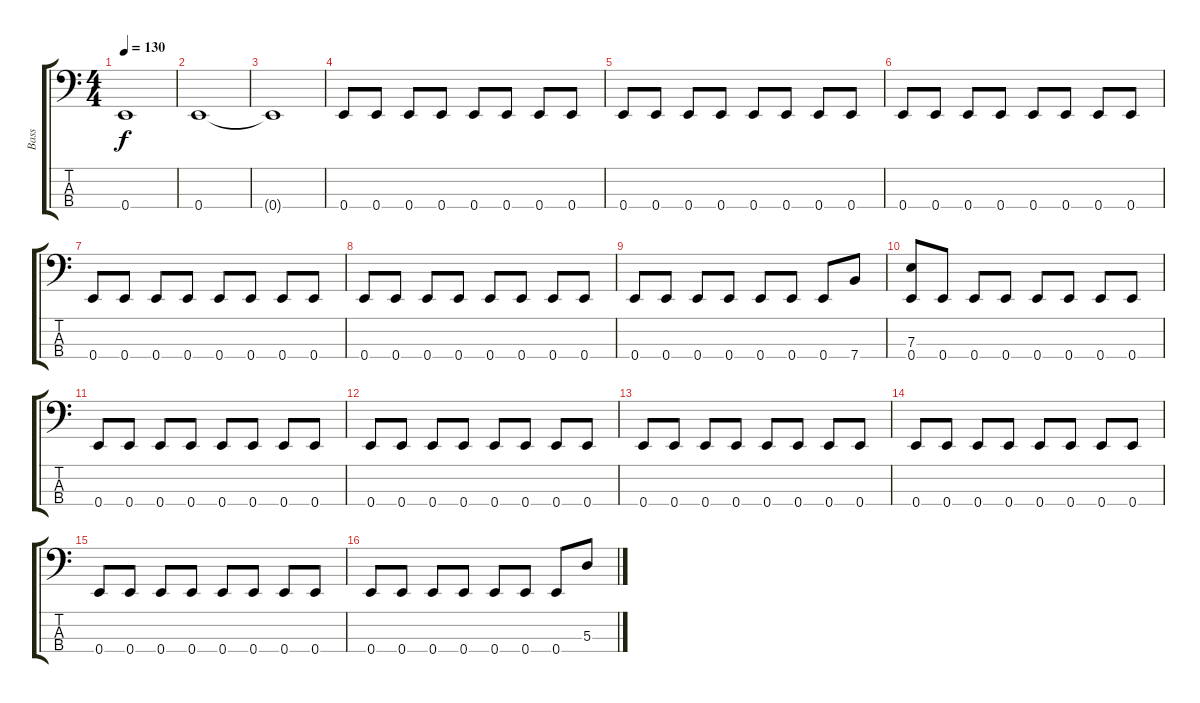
\track ("Bass" "Bass") {instrument electricbasspick}
\staff {score tabs}
\tuning (G2 D2 A1 E1) {hide}
\ts (4 4)
\tempo 130
\clef f4
\ks c
0.4{t}.1{dy f} |
0.4.1 |
0.4{t}.1 |
0.4.8 0.4.8 0.4.8 0.4.8 0.4.8 0.4.8 0.4.8 0.4.8 |
0.4.8 0.4.8 0.4.8 0.4.8 0.4.8 0.4.8 0.4.8 0.4.8 |
0.4.8 0.4.8 0.4.8 0.4.8 0.4.8 0.4.8 0.4.8 0.4.8 |
0.4.8 0.4.8 0.4.8 0.4.8 0.4.8 0.4.8 0.4.8 0.4.8 |
0.4.8 0.4.8 0.4.8 0.4.8 0.4.8 0.4.8 0.4.8 0.4.8 |
0.4.8 0.4.8 0.4.8 0.4.8 0.4.8 0.4.8 0.4.8 7.4.8 |
(7.3 0.4).8 0.4.8 0.4.8 0.4.8 0.4.8 0.4.8 0.4.8 0.4.8 |
0.4.8 0.4.8 0.4.8 0.4.8 0.4.8 0.4.8 0.4.8 0.4.8 |
0.4.8 0.4.8 0.4.8 0.4.8 0.4.8 0.4.8 0.4.8 0.4.8 |
0.4.8 0.4.8 0.4.8 0.4.8 0.4.8 0.4.8 0.4.8 0.4.8 |
0.4.8 0.4.8 0.4.8 0.4.8 0.4.8 0.4.8 0.4.8 0.4.8 |
0.4.8 0.4.8 0.4.8 0.4.8 0.4.8 0.4.8 0.4.8 0.4.8 |
0.4.8 0.4.8 0.4.8 0.4.8 0.4.8 0.4.8 0.4.8 5.3.8
